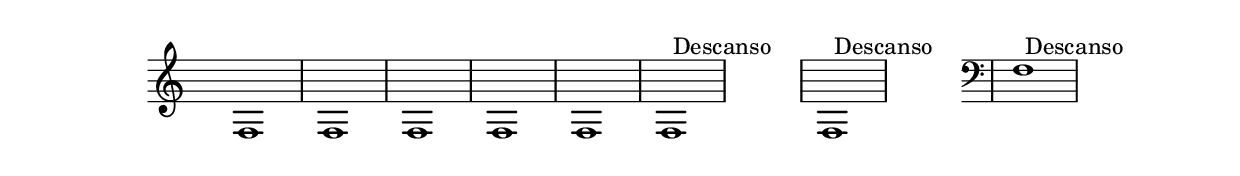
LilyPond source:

\version "2.14.2"

%%\header { texidoc="1 - Nota Nova"}

\relative c {
  \override Staff.TimeSignature #'transparent = ##t
  \override Score.BarNumber #'transparent = ##t
  \override Score.RehearsalMark #'font-size = #-2

  %% CLARINETE
  \tag #'cl {
    f1
  }
  %% FLAUTA
  \tag #'fl {
    f
  }
  %% OBOÉ
  \tag #'ob {
    f
  }
  %% SAX ALTO
  \tag #'saxa {
    f
  }
  %% SAX TENOR
  \tag #'saxt {
    f
  }
  %% SAX GENES
  \tag #'saxg {
    f
  }
  %% TROMPETE
  \tag #'tpt {
    \override Staff.Clef #'transparent = ##t
    \stopStaff
    s^\markup {\hspace #-7 "Descanso"}
  }
  %% TROMPA
  \tag #'tpa {
    \override Staff.Clef #'transparent = ##f
    \startStaff
    f
  }
  %% TROMBONE
  \tag #'tbn {
    \override Staff.Clef #'transparent = ##t
    \stopStaff
    s^\markup {\hspace #-7 "Descanso"}
  }
  %% TUBA MIB
  \tag #'tbamib {
    \override Staff.Clef #'transparent = ##f
    \startStaff
    \clef bass
    f
  }
  %% TUBA SIB
  \tag #'tbasib {
    \override Staff.Clef #'transparent = ##t
    \stopStaff
    s^\markup {\hspace #-7 "Descanso"}
  }

  %% END DOCUMENT
}
